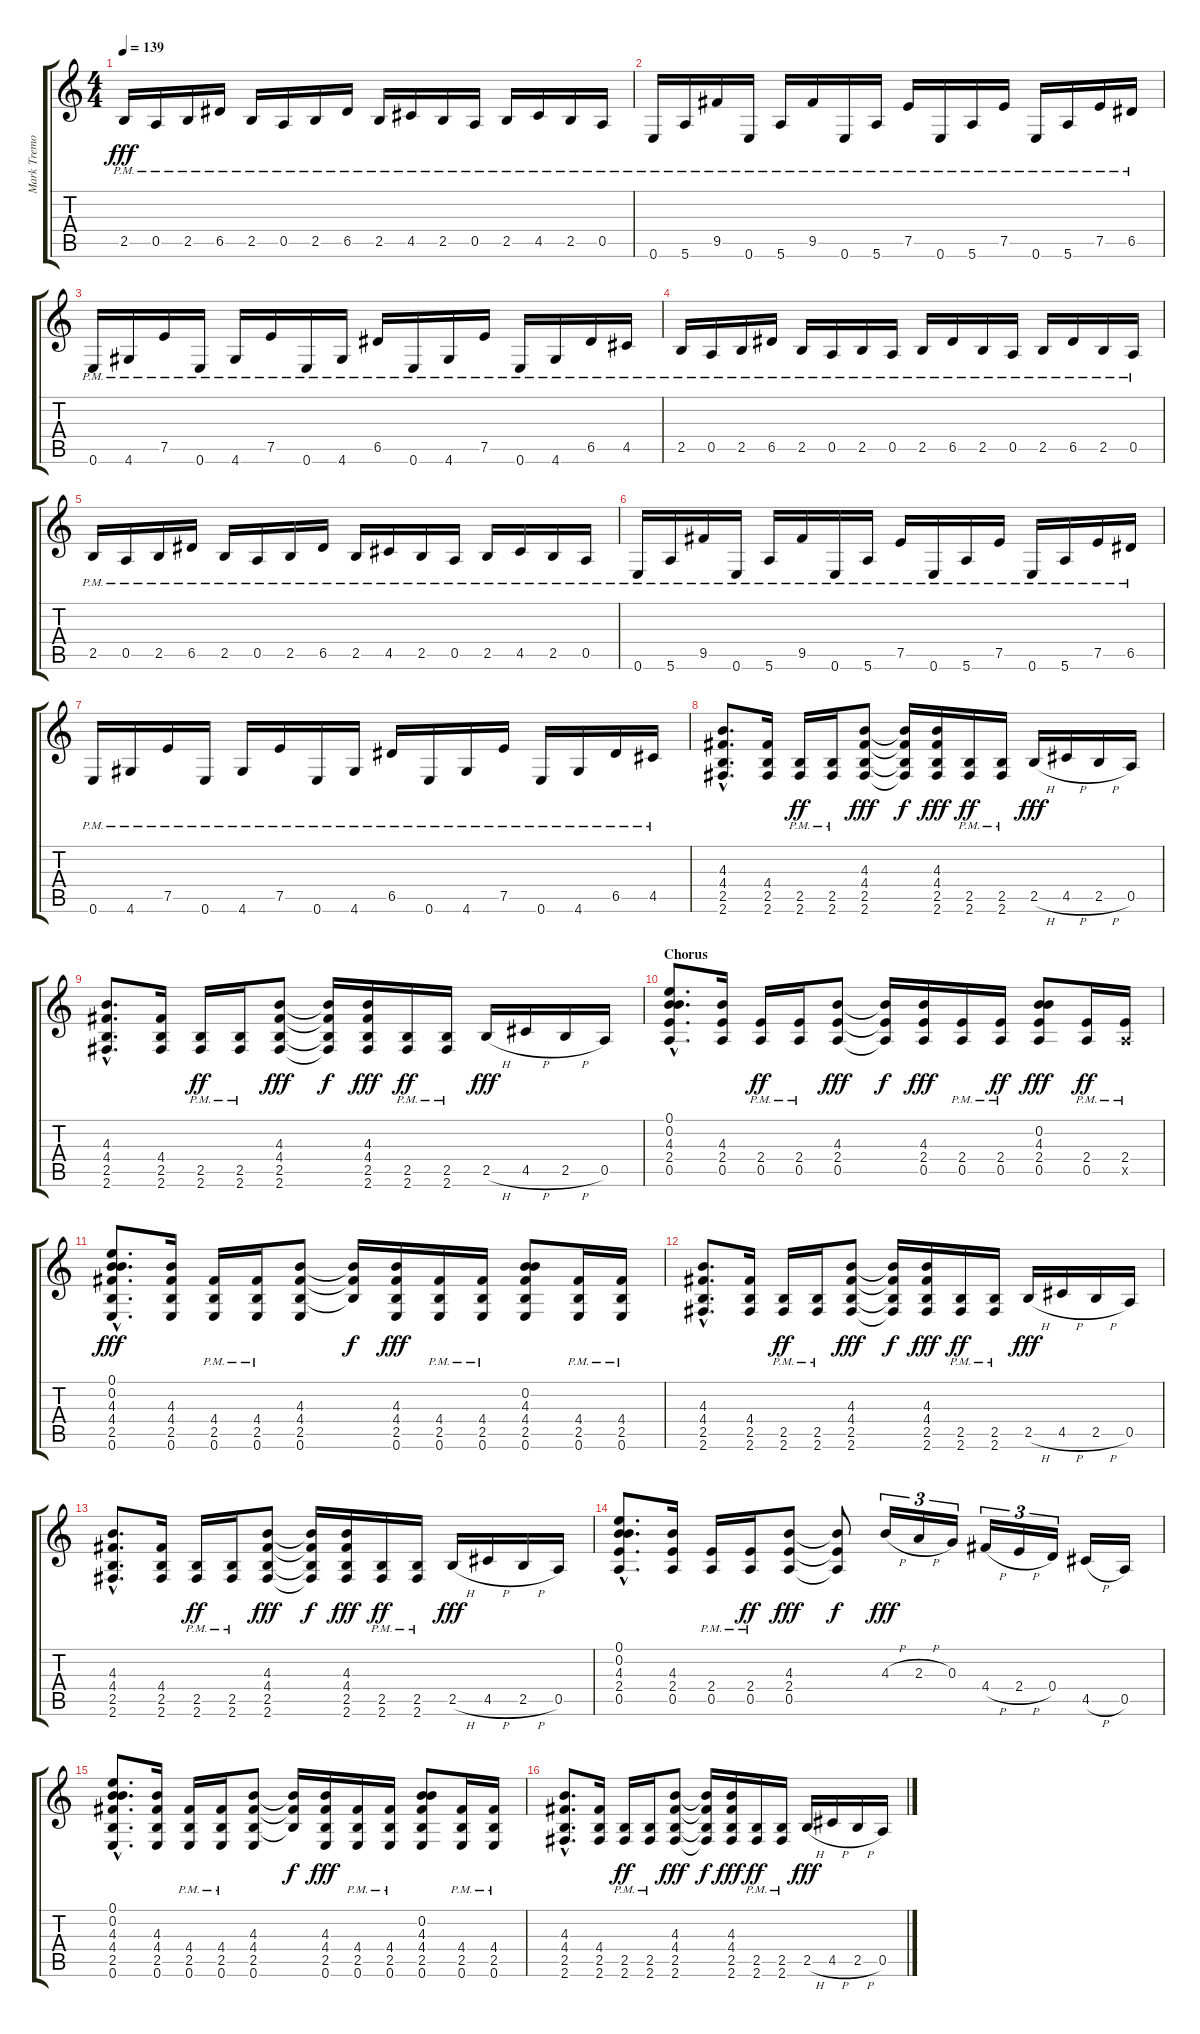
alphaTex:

\track ("Mark Tremonti - Riffs" "Mark Tremo") {instrument distortionguitar}
\staff {score tabs}
\tuning (E4 B3 G3 D3 A2 E2) {hide}
\ts (4 4)
\tempo 139
\clef g2
\ks c
2.5{pm}.16{dy fff} 0.5{pm}.16 2.5{pm}.16 6.5{pm}.16 2.5{pm}.16 0.5{pm}.16 2.5{pm}.16 6.5{pm}.16 2.5{pm}.16 4.5{pm}.16 2.5{pm}.16 0.5{pm}.16 2.5{pm}.16 4.5{pm}.16 2.5{pm}.16 0.5{pm}.16 |
0.6{pm}.16 5.6{pm}.16 9.5{pm}.16 0.6{pm}.16 5.6{pm}.16 9.5{pm}.16 0.6{pm}.16 5.6{pm}.16 7.5{pm}.16 0.6{pm}.16 5.6{pm}.16 7.5{pm}.16 0.6{pm}.16 5.6{pm}.16 7.5{pm}.16 6.5{pm}.16 |
0.6{pm}.16 4.6{pm}.16 7.5{pm}.16 0.6{pm}.16 4.6{pm}.16 7.5{pm}.16 0.6{pm}.16 4.6{pm}.16 6.5{pm}.16 0.6{pm}.16 4.6{pm}.16 7.5{pm}.16 0.6{pm}.16 4.6{pm}.16 6.5{pm}.16 4.5{pm}.16 |
2.5{pm}.16 0.5{pm}.16 2.5{pm}.16 6.5{pm}.16 2.5{pm}.16 0.5{pm}.16 2.5{pm}.16 0.5{pm}.16 2.5{pm}.16 6.5{pm}.16 2.5{pm}.16 0.5{pm}.16 2.5{pm}.16 6.5{pm}.16 2.5{pm}.16 0.5{pm}.16 |
2.5{pm}.16 0.5{pm}.16 2.5{pm}.16 6.5{pm}.16 2.5{pm}.16 0.5{pm}.16 2.5{pm}.16 6.5{pm}.16 2.5{pm}.16 4.5{pm}.16 2.5{pm}.16 0.5{pm}.16 2.5{pm}.16 4.5{pm}.16 2.5{pm}.16 0.5{pm}.16 |
0.6{pm}.16 5.6{pm}.16 9.5{pm}.16 0.6{pm}.16 5.6{pm}.16 9.5{pm}.16 0.6{pm}.16 5.6{pm}.16 7.5{pm}.16 0.6{pm}.16 5.6{pm}.16 7.5{pm}.16 0.6{pm}.16 5.6{pm}.16 7.5{pm}.16 6.5{pm}.16 |
0.6{pm}.16 4.6{pm}.16 7.5{pm}.16 0.6{pm}.16 4.6{pm}.16 7.5{pm}.16 0.6{pm}.16 4.6{pm}.16 6.5{pm}.16 0.6{pm}.16 4.6{pm}.16 7.5{pm}.16 0.6{pm}.16 4.6{pm}.16 6.5{pm}.16 4.5{pm}.16 |
(4.3{hac} 4.4{hac} 2.5{hac} 2.6{hac}).8{d volume 16} (4.4 2.5 2.6).16 (2.5{pm} 2.6{pm}).16{dy ff} (2.5{pm} 2.6{pm}).16 (4.3 4.4 2.5 2.6).8{dy fff} (4.3{t} 4.4{t} 2.5{t} 2.6{t}).16{dy f} (4.3 4.4 2.5 2.6).16{dy fff} (2.5{pm} 2.6{pm}).16{dy ff} (2.5{pm} 2.6{pm}).16 2.5{h}.16{dy fff} 4.5{h}.16 2.5{h}.16 0.5.16 |
(4.3{hac} 4.4{hac} 2.5{hac} 2.6{hac}).8{d} (4.4 2.5 2.6).16 (2.5{pm} 2.6{pm}).16{dy ff} (2.5{pm} 2.6{pm}).16 (4.3 4.4 2.5 2.6).8{dy fff} (4.3{t} 4.4{t} 2.5{t} 2.6{t}).16{dy f} (4.3 4.4 2.5 2.6).16{dy fff} (2.5{pm} 2.6{pm}).16{dy ff} (2.5{pm} 2.6{pm}).16 2.5{h}.16{dy fff} 4.5{h}.16 2.5{h}.16 0.5.16 |
\section ("" "Chorus")
(0.1{hac} 0.2{hac} 4.3{hac} 2.4{hac} 0.5{hac}).8{d} (4.3 2.4 0.5).16 (2.4{pm} 0.5{pm}).16{dy ff} (2.4{pm} 0.5{pm}).16 (4.3 2.4 0.5).8{dy fff} (4.3{t} 2.4{t} 0.5{t}).16{dy f} (4.3 2.4 0.5).16{dy fff} (2.4{pm} 0.5{pm}).16 (2.4{pm} 0.5{pm}).16{dy ff} (0.2 4.3 2.4 0.5).8{dy fff} (2.4{pm} 0.5{pm}).16{dy ff} (2.4{pm} 0.5{x}).16 |
(0.1{hac} 0.2{hac} 4.3{hac} 4.4{hac} 2.5{hac} 0.6{hac}).8{d dy fff} (4.3 4.4 2.5 0.6).16 (4.4{pm} 2.5{pm} 0.6).16 (4.4{pm} 2.5{pm} 0.6).16 (4.3 4.4 2.5 0.6).8 (4.3{t} 4.4{t} 2.5{t}).16{dy f} (4.3 4.4 2.5 0.6).16{dy fff} (4.4{pm} 2.5{pm} 0.6).16 (4.4{pm} 2.5{pm} 0.6).16 (0.2 4.3 4.4 2.5 0.6).8 (4.4{pm} 2.5{pm} 0.6).16 (4.4{pm} 2.5 0.6).16 |
(4.3{hac} 4.4{hac} 2.5{hac} 2.6{hac}).8{d} (4.4 2.5 2.6).16 (2.5{pm} 2.6{pm}).16{dy ff} (2.5{pm} 2.6{pm}).16 (4.3 4.4 2.5 2.6).8{dy fff} (4.3{t} 4.4{t} 2.5{t} 2.6{t}).16{dy f} (4.3 4.4 2.5 2.6).16{dy fff} (2.5{pm} 2.6{pm}).16{dy ff} (2.5{pm} 2.6{pm}).16 2.5{h}.16{dy fff} 4.5{h}.16 2.5{h}.16 0.5.16 |
(4.3{hac} 4.4{hac} 2.5{hac} 2.6{hac}).8{d} (4.4 2.5 2.6).16 (2.5{pm} 2.6{pm}).16{dy ff} (2.5{pm} 2.6{pm}).16 (4.3 4.4 2.5 2.6).8{dy fff} (4.3{t} 4.4{t} 2.5{t} 2.6{t}).16{dy f} (4.3 4.4 2.5 2.6).16{dy fff} (2.5{pm} 2.6{pm}).16{dy ff} (2.5{pm} 2.6{pm}).16 2.5{h}.16{dy fff} 4.5{h}.16 2.5{h}.16 0.5.16 |
(0.1{hac} 0.2{hac} 4.3{hac} 2.4{hac} 0.5{hac}).8{d} (4.3 2.4 0.5).16 (2.4{pm} 0.5{pm}).16 (2.4{pm} 0.5{pm}).16{dy ff} (4.3 2.4 0.5).8{dy fff} (4.3{t} 2.4{t} 0.5{t}).8{dy f} 4.3{h}.16{tu (3 2) dy fff} 2.3{h}.16{tu (3 2)} 0.3.16{tu (3 2)} 4.4{h}.16{tu (3 2)} 2.4{h}.16{tu (3 2)} 0.4.16{tu (3 2)} 4.5{h}.16 0.5.16 |
(0.1{hac} 0.2{hac} 4.3{hac} 4.4{hac} 2.5{hac} 0.6{hac}).8{d} (4.3 4.4 2.5 0.6).16 (4.4{pm} 2.5{pm} 0.6).16 (4.4{pm} 2.5{pm} 0.6).16 (4.3 4.4 2.5 0.6).8 (4.3{t} 4.4{t} 2.5{t}).16{dy f} (4.3 4.4 2.5 0.6).16{dy fff} (4.4{pm} 2.5{pm} 0.6).16 (4.4{pm} 2.5{pm} 0.6).16 (0.2 4.3 4.4 2.5 0.6).8 (4.4{pm} 2.5{pm} 0.6).16 (4.4{pm} 2.5 0.6).16 |
(4.3{hac} 4.4{hac} 2.5{hac} 2.6{hac}).8{d} (4.4 2.5 2.6).16 (2.5{pm} 2.6{pm}).16{dy ff} (2.5{pm} 2.6{pm}).16 (4.3 4.4 2.5 2.6).8{dy fff} (4.3{t} 4.4{t} 2.5{t} 2.6{t}).16{dy f} (4.3 4.4 2.5 2.6).16{dy fff} (2.5{pm} 2.6{pm}).16{dy ff} (2.5{pm} 2.6{pm}).16 2.5{h}.16{dy fff} 4.5{h}.16 2.5{h}.16 0.5.16
